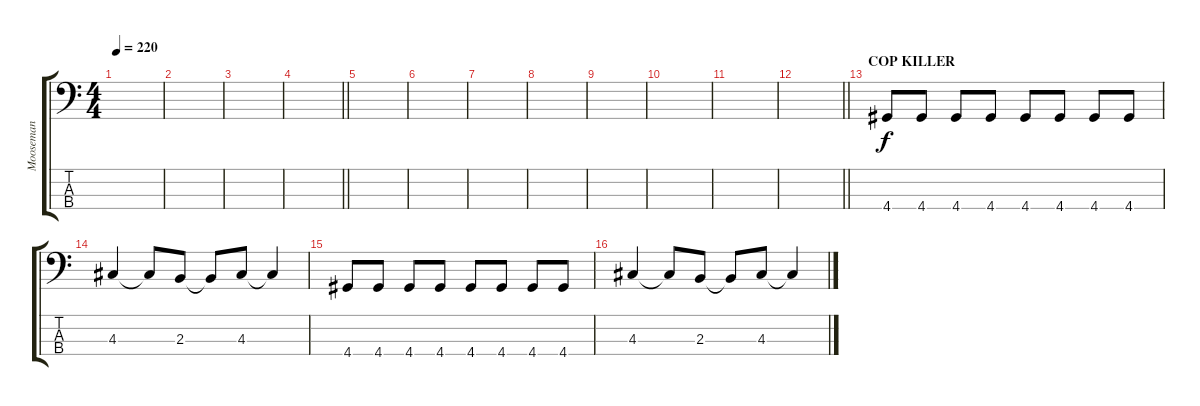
\track ("Mooseman" "Mooseman") {instrument electricbassfinger}
\staff {score tabs}
\tuning (G2 D2 A1 E1) {hide}
\ts (4 4)
\tempo 220
\clef f4
\ks c
|
|
|
\barLineRight lightlight
|
|
|
|
|
|
|
|
\barLineRight lightlight
|
\section ("" "COP KILLER")
4.4.8 4.4.8 4.4.8 4.4.8 4.4.8 4.4.8 4.4.8 4.4.8 |
4.3.4 4.3{t}.8 2.3.8 2.3{t}.8 4.3.8 4.3{t}.4 |
4.4.8 4.4.8 4.4.8 4.4.8 4.4.8 4.4.8 4.4.8 4.4.8 |
4.3.4 4.3{t}.8 2.3.8 2.3{t}.8 4.3.8 4.3{t}.4
